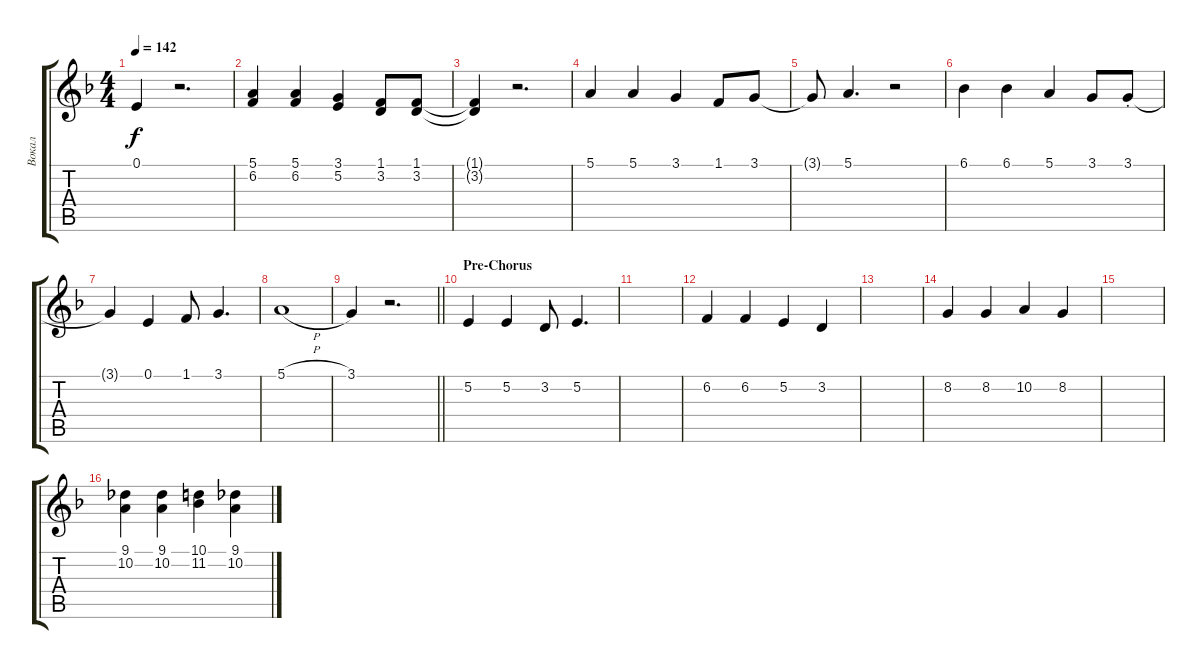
\track ("Вокал" "Вокал") {instrument trumpet}
\staff {score tabs}
\tuning (E4 B3 G3 D3 A2 E2) {hide}
\ts (4 4)
\tempo 142
\clef g2
\ks dminor
0.1{t}.4{dy f} r.2{d} |
(5.1 6.2).4 (5.1 6.2).4 (3.1 5.2).4 (1.1 3.2).8 (1.1 3.2).8 |
(1.1{t} 3.2{t}).4 r.2{d} |
5.1.4 5.1.4 3.1.4 1.1.8 3.1.8 |
3.1{t}.8 5.1.4{d} r.2 |
6.1.4 6.1.4 5.1.4 3.1.8 3.1{st}.8 |
3.1{t}.4 0.1.4 1.1.8 3.1.4{d} |
5.1{h}.1 |
\barLineRight lightlight
3.1.4 r.2{d} |
\section ("" "Pre-Chorus")
5.2.4 5.2.4 3.2.8 5.2.4{d} |
|
6.2.4 6.2.4 5.2.4 3.2.4 |
|
8.2.4 8.2.4 10.2.4 8.2.4 |
|
(9.1 10.2).4 (9.1 10.2).4 (10.1 11.2).4 (9.1 10.2).4
